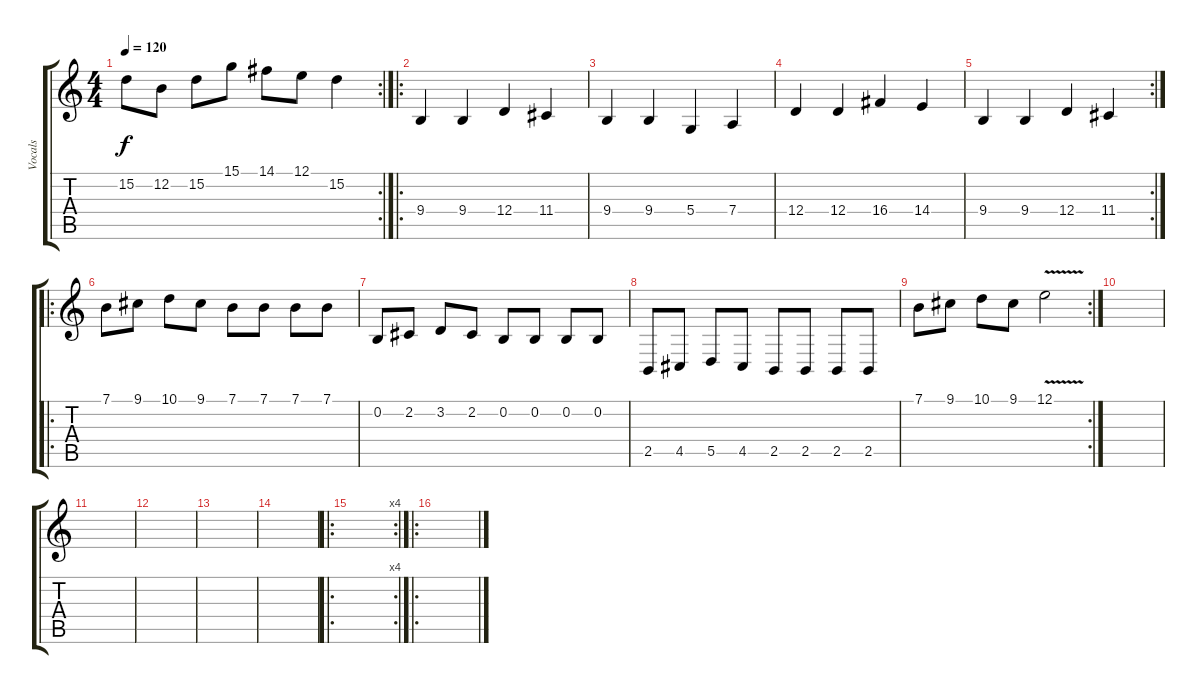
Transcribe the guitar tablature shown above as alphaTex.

\track ("Vocals" "Vocals") {instrument lead1square}
\staff {score tabs}
\tuning (E4 B3 G3 D3 A2 E2) {hide}
\rc 2
\ts (4 4)
\tempo 120
\clef g2
\ks c
15.2.8{dy f} 12.2.8 15.2.8 15.1.8 14.1.8 12.1.8 15.2.4 |
\ro
9.4.4 9.4.4 12.4.4 11.4.4 |
9.4.4 9.4.4 5.4.4 7.4.4 |
12.4.4 12.4.4 16.4.4 14.4.4 |
\rc 2
9.4.4 9.4.4 12.4.4 11.4.4 |
\ro
7.1.8 9.1.8 10.1.8 9.1.8 7.1.8 7.1.8 7.1.8 7.1.8 |
0.2.8 2.2.8 3.2.8 2.2.8 0.2.8 0.2.8 0.2.8 0.2.8 |
2.5.8 4.5.8 5.5.8 4.5.8 2.5.8 2.5.8 2.5.8 2.5.8 |
\rc 2
7.1.8 9.1.8 10.1.8 9.1.8 12.1{v}.2 |
|
|
|
|
|
\ro
\rc 4
|
\ro
